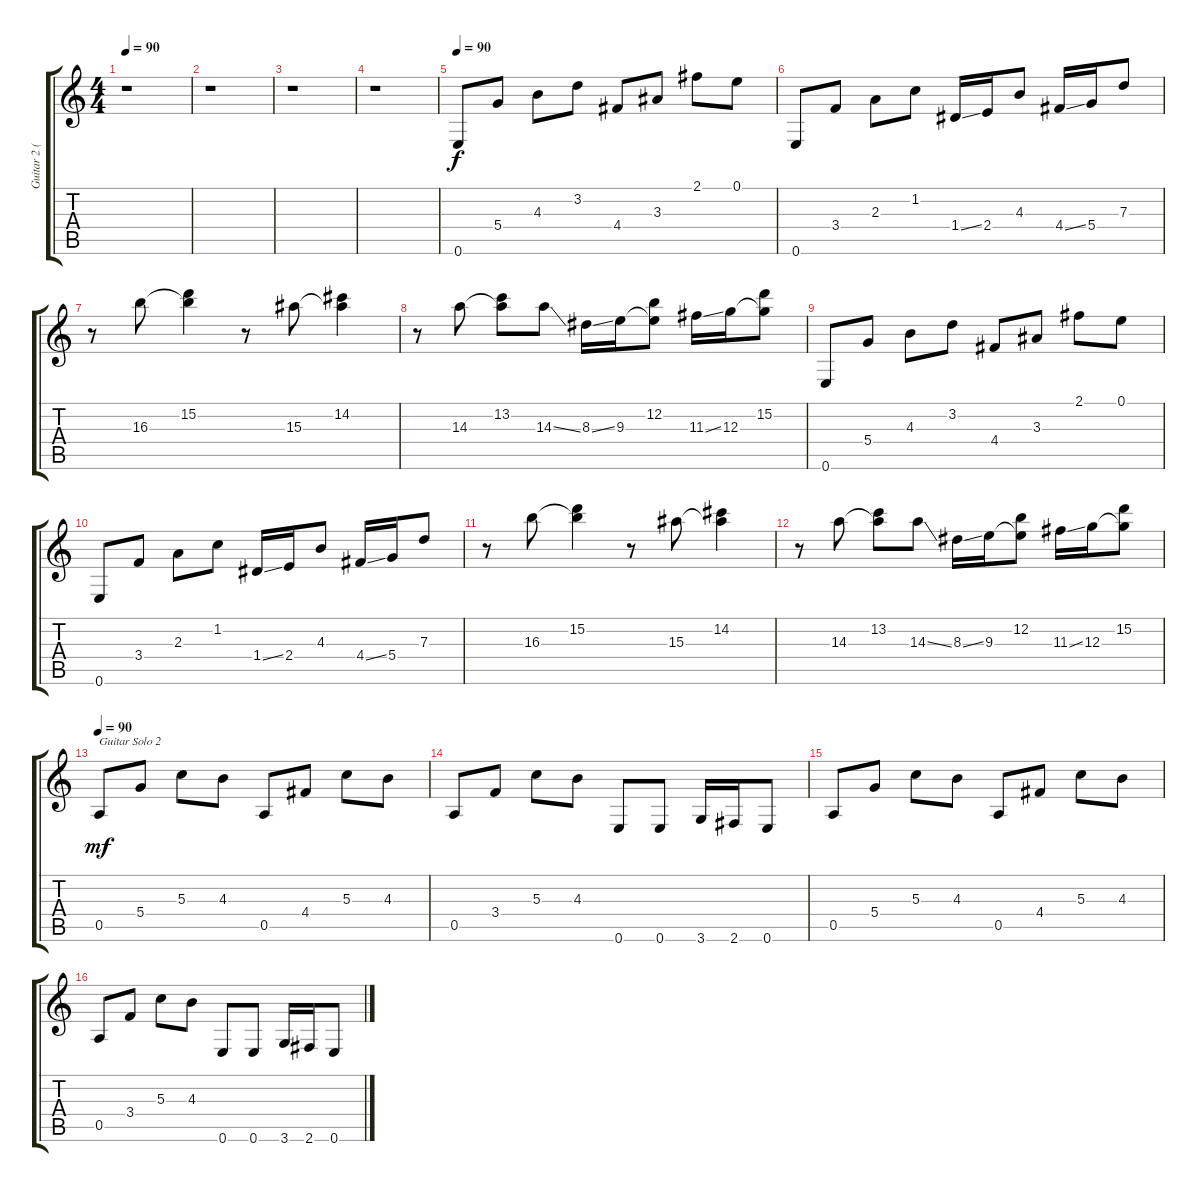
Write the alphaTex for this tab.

\track ("Guitar 2 (Al Pitrelli)" "Guitar 2 (") {instrument distortionguitar}
\staff {score tabs}
\tuning (E4 B3 G3 D3 A2 E2) {hide}
\ts (4 4)
\tempo 90
\clef g2
\ks c
r.1{dy f} |
r.1 |
r.1 |
r.1 |
\tempo 90
0.6.8 5.4.8 4.3.8 3.2.8 4.4.8 3.3.8 2.1.8 0.1.8 |
0.6.8 3.4.8 2.3.8 1.2.8 1.4{ss}.16 2.4.16 4.3.8 4.4{ss}.16 5.4.16 7.3.8 |
r.8 16.3.8 (15.2 16.3{t}).4 r.8 15.3.8 (14.2 15.3{t}).4 |
r.8 14.3.8 (13.2 14.3{t}).8 14.3{ss}.8 8.3{ss}.16 9.3.16 (12.2 9.3{t}).8 11.3{ss}.16 12.3.16 (15.2 12.3{t}).8 |
0.6.8 5.4.8 4.3.8 3.2.8 4.4.8 3.3.8 2.1.8 0.1.8 |
0.6.8 3.4.8 2.3.8 1.2.8 1.4{ss}.16 2.4.16 4.3.8 4.4{ss}.16 5.4.16 7.3.8 |
r.8 16.3.8 (15.2 16.3{t}).4 r.8 15.3.8 (14.2 15.3{t}).4 |
r.8 14.3.8 (13.2 14.3{t}).8 14.3{ss}.8 8.3{ss}.16 9.3.16 (12.2 9.3{t}).8 11.3{ss}.16 12.3.16 (15.2 12.3{t}).8 |
\tempo 90
0.5.8{txt "Guitar Solo 2" dy mf} 5.4.8 5.3.8 4.3.8 0.5.8 4.4.8 5.3.8 4.3.8 |
0.5.8 3.4.8 5.3.8 4.3.8 0.6.8 0.6.8 3.6.16 2.6.16 0.6.8 |
0.5.8 5.4.8 5.3.8 4.3.8 0.5.8 4.4.8 5.3.8 4.3.8 |
0.5.8 3.4.8 5.3.8 4.3.8 0.6.8 0.6.8 3.6.16 2.6.16 0.6.8
